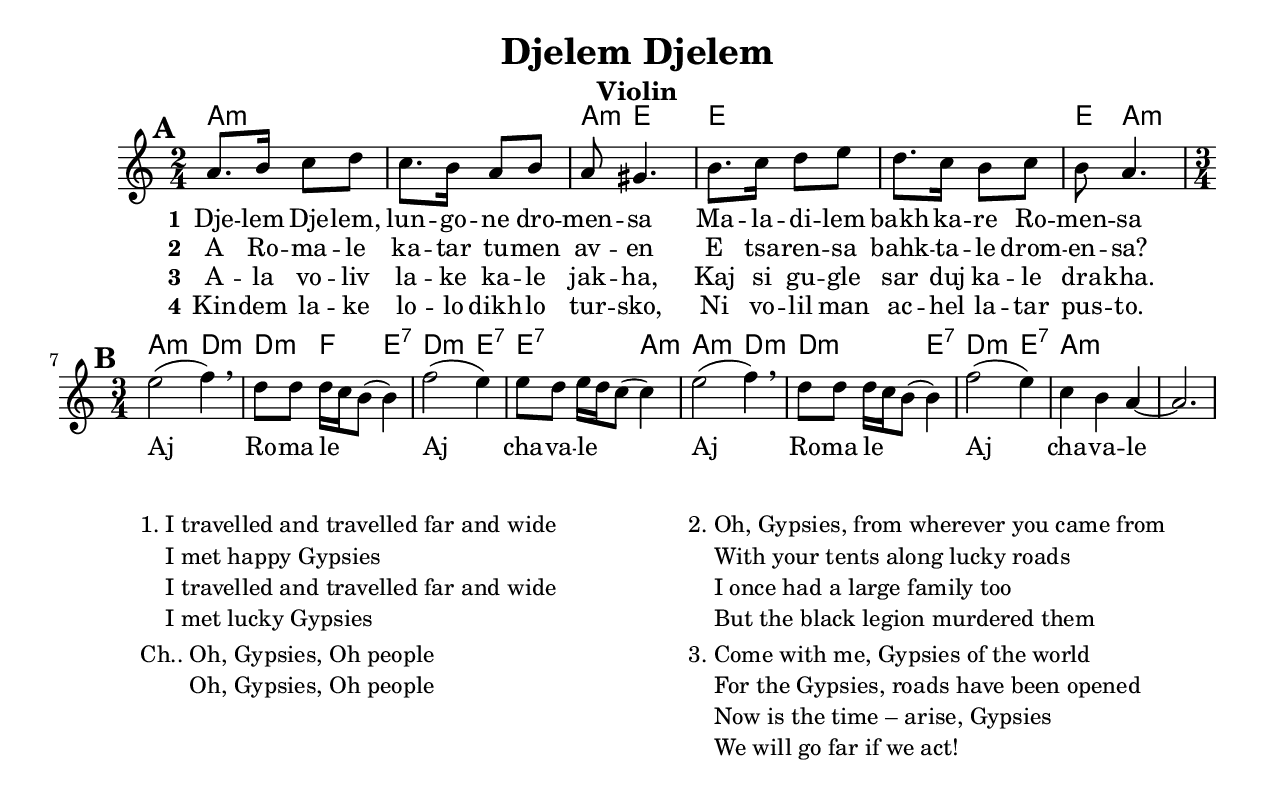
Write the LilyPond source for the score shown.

\version "2.18.0"
\include "english.ly"
\paper{
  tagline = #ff
  print-all-headers = ##t
  #(set-paper-size "letter")
}
date = #(strftime "%d-%m-%Y" (localtime (current-time)))

%\markup{ \italic{ \date }  }

%\markup{ Got something to say? }

global = {
  \clef treble
  \key a \minor
  \time 2/4
  \set Score.markFormatter = #format-mark-box-alphabet
}

%#################################### Melody ########################
melody = \relative c'' {
  \global
  %\partial 16*3 a16 d f   %lead in notes

  % \repeat volta 2{
  \mark \default
  a8. b16 c8 d
  
  c8. b16 a8 b
  a8 gs4.
  b8. c16 d8 e
  d8. c16 b8 c
  b8 a4.
  % }
  
  \break
  %\repeat volta 2{
  \mark \default
  \time 3/4
  e'2(f4)\breathe
  d8 d d16 c b8 (b4)|
  f'2 (e4)|
  e8 d e16d c8 (c4)|
  e2 (f4)\breathe |
  d8 d d16 c b8 (b4)|
  f'2 (e4)|
  c4 b a~
  a2.
  %}
  

}
%################################# Lyrics #####################
\addlyrics{
  \set stanza = "1" 
  Dje -- lem Dje -- lem, lun -- go -- ne dro -- men -- sa
  Ma -- la -- di -- lem bakh -- ka -- re Ro -- men -- sa
  Aj  Ro -- ma   le _ _ 
  Aj cha -- va -- le _ _
  Aj  Ro -- ma   le _ _
  Aj cha -- va -- le
}
\addlyrics{
  %\repeat unfold 50 \skip1
  \set stanza = "2" 
  A Ro -- ma -- le ka -- tar tu -- men av -- en
  E tsa -- ren -- sa bahk -- ta -- le drom -- en -- sa?
}
\addlyrics{
  \set stanza = "3"
  A -- la vo -- liv la -- ke ka -- le jak -- ha,
  Kaj si gu -- gle sar duj ka -- le dra -- kha.
}
\addlyrics {
  \set stanza = "4" 
  Kin -- dem la -- ke lo -- lo dikh -- lo tur -- sko,
  Ni vo -- lil man ac -- hel la -- tar pus -- to.
}
%################################# Chords #######################
harmonies = \chordmode {
  a2*2:m
  a8:m e8*3
  e2*2
  e8 a8*3:m
  %b 3/4
  a2:m d4:m
  d4:m  f4 e4:7
  d4*2:m e4:7
  e4*2:7
  a4:m 
  a4*2:m d4:m
  d4*2:m e4:7
  d2:m e4:7
  a2.*2:m
  
 
  
}

\score {
  <<
    \new ChordNames {
      \set chordChanges = ##f
      \harmonies
    }
    \new Staff   \melody
  >>
  \header{
    title= "Djelem Djelem"
    subtitle=""
    composer= ""
    instrument = "Violin"
    arranger= ""
  }
  \midi{\tempo 4 = 120}
  \layout{indent = 1.0\cm} 
}

% more verses:
\markup{}
\markup {
  \fill-line {
    \hspace #0.1 % distance from left margin
    \column {
      \line { "1."
              \column {
                "I travelled and travelled far and wide"
                "I met happy Gypsies"
                "I travelled and travelled far and wide"
                "I met lucky Gypsies"
              }
      }
      \hspace #0.2 % vertical distance between verses
      \line { "Ch.."
              \column {
                "Oh, Gypsies, Oh people"
                "Oh, Gypsies, Oh people"
              }
      }
    }
    \hspace #0.1  % horiz. distance between columns
    \column {
      \line { "2."
              \column {
                "Oh, Gypsies, from wherever you came from"
                "With your tents along lucky roads"
                "I once had a large family too"
                "But the black legion murdered them"
              }
      }
      \hspace #0.2 % distance between verses
      \line { "3."
              \column {
                "Come with me, Gypsies of the world"
                "For the Gypsies, roads have been opened"
                "Now is the time – arise, Gypsies"
                "We will go far if we act!"
              }
      }
    }
    \hspace #0.1 % distance to right margin
  }
}


%{

Gelem Gelem lungóne droménsa,
Maladilém shukare Romensa.
Gelem Gelem lungóne droménsa,
Maladilem baxtale romenca.

Oooh, Romalé!
Oooh, chavralé!

Ala voliv lake kale jakha,
Kaj si gugle sar duj kale drakha.
Ala voliv lake kale jakha,
Kaj si gugle sar duj kale drakha.

Oooh, Romalé!
Oooh, chavralé!

Kindem lake lolo dikhlo tursko,
Ni volil man achel latar pusto.
Kindem lake lolo dikhlo tursko,
Ni volil man achel latar pusto.

Oooh, Romalé!
Oooh, chavralé!

I travelled, I travelled (Translation)

I travelled and travelled far and wide
I met happy Gypsies
I travelled and travelled far and wide
I met lucky Gypsies

Oh, Gypsies, Oh guys
Oh, Gypsies, Oh guys

Oh, Gypsies, from wherever you came from
With your tents along lucky roads
I once had a large family too
But the black legion murdered them

Come with me, Gypsies of the world
For the Gypsies, roads have been opened
Now is the time – arise, Gypsies
We will go far if we act!

Oh, Gypsies, Oh, guys
Oh, Gypsies, Oh, guys
%}